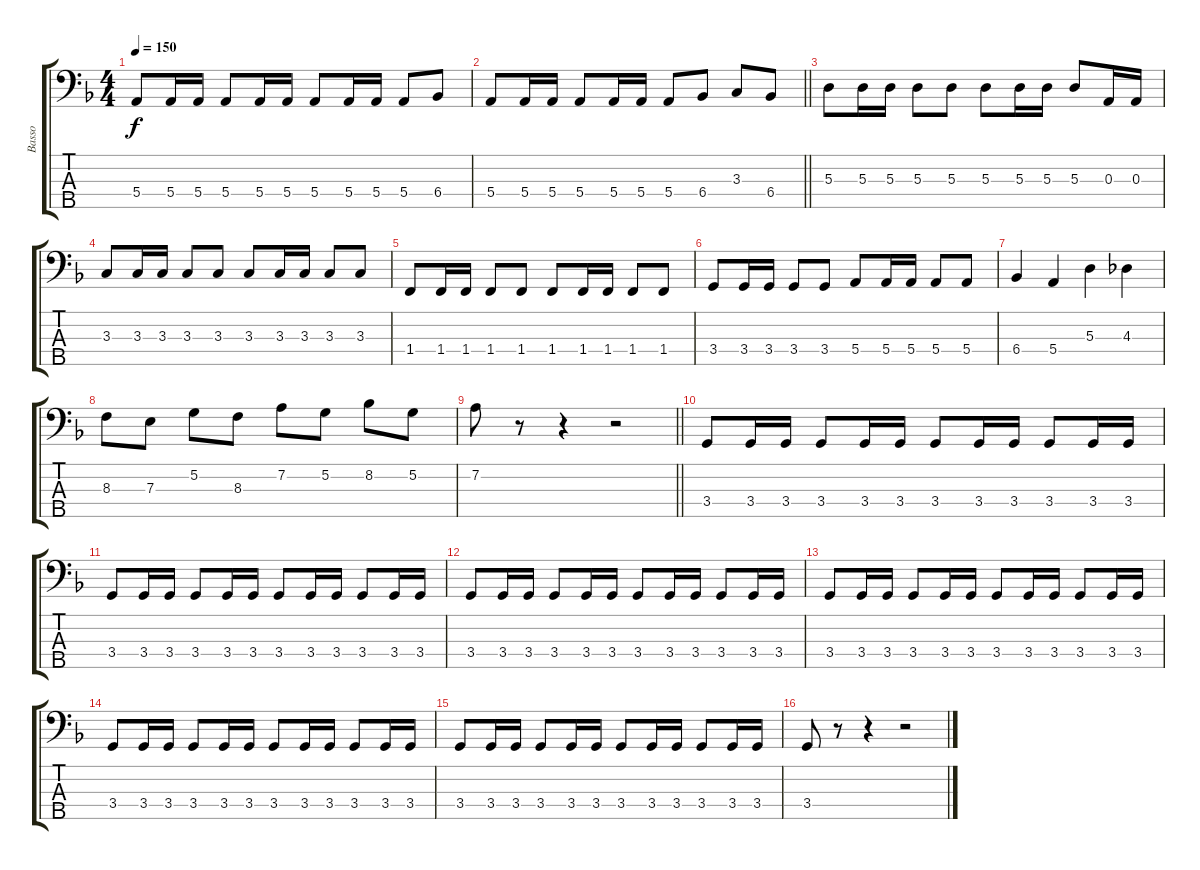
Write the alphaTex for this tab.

\track ("Basso" "Basso") {instrument electricbasspick}
\staff {score tabs}
\tuning (G2 D2 A1 E1 B0) {hide}
\ts (4 4)
\tempo 150
\clef f4
\ks dminor
5.4.8{dy f} 5.4.16 5.4.16 5.4.8 5.4.16 5.4.16 5.4.8 5.4.16 5.4.16 5.4.8 6.4.8 |
\barLineRight lightlight
5.4.8 5.4.16 5.4.16 5.4.8 5.4.16 5.4.16 5.4.8 6.4.8 3.3.8 6.4.8 |
5.3.8 5.3.16 5.3.16 5.3.8 5.3.8 5.3.8 5.3.16 5.3.16 5.3.8 0.3.16 0.3.16 |
3.3.8 3.3.16 3.3.16 3.3.8 3.3.8 3.3.8 3.3.16 3.3.16 3.3.8 3.3.8 |
1.4.8 1.4.16 1.4.16 1.4.8 1.4.8 1.4.8 1.4.16 1.4.16 1.4.8 1.4.8 |
3.4.8 3.4.16 3.4.16 3.4.8 3.4.8 5.4.8 5.4.16 5.4.16 5.4.8 5.4.8 |
6.4.4 5.4.4 5.3.4 4.3.4 |
8.3.8 7.3.8 5.2.8 8.3.8 7.2.8 5.2.8 8.2.8 5.2.8 |
\barLineRight lightlight
7.2.8 r.8 r.4 r.2 |
3.4.8 3.4.16 3.4.16 3.4.8 3.4.16 3.4.16 3.4.8 3.4.16 3.4.16 3.4.8 3.4.16 3.4.16 |
3.4.8 3.4.16 3.4.16 3.4.8 3.4.16 3.4.16 3.4.8 3.4.16 3.4.16 3.4.8 3.4.16 3.4.16 |
3.4.8 3.4.16 3.4.16 3.4.8 3.4.16 3.4.16 3.4.8 3.4.16 3.4.16 3.4.8 3.4.16 3.4.16 |
3.4.8 3.4.16 3.4.16 3.4.8 3.4.16 3.4.16 3.4.8 3.4.16 3.4.16 3.4.8 3.4.16 3.4.16 |
3.4.8 3.4.16 3.4.16 3.4.8 3.4.16 3.4.16 3.4.8 3.4.16 3.4.16 3.4.8 3.4.16 3.4.16 |
3.4.8 3.4.16 3.4.16 3.4.8 3.4.16 3.4.16 3.4.8 3.4.16 3.4.16 3.4.8 3.4.16 3.4.16 |
3.4.8 r.8 r.4 r.2
